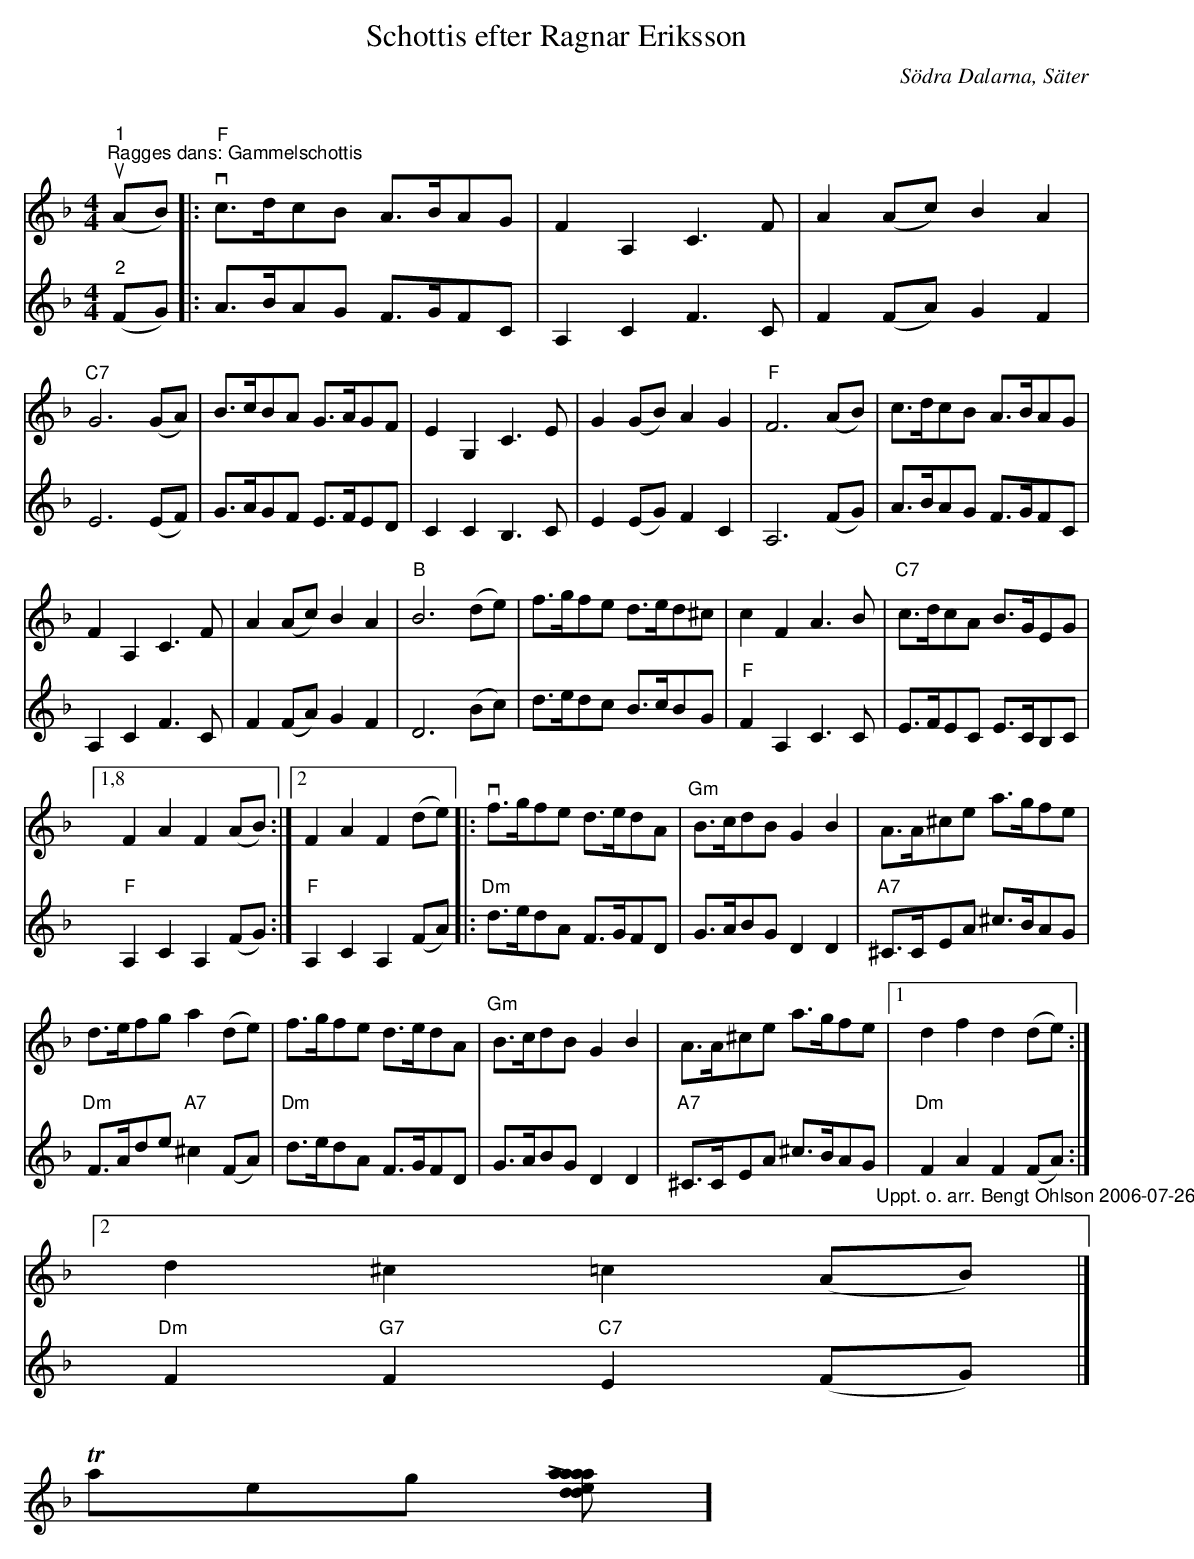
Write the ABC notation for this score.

X:1
T:Schottis efter Ragnar Eriksson
O:Södra Dalarna, Säter
Q:110
L:1/8
M:4/4
K:F
V1
"^1""^Ragges dans: Gammelschottis"u (AB) |:"F"v c>dcB A>BAG | F2 A,2 C3 F | A2 (Ac) B2 A2 |
"C7" G6 (GA) | B>cBA G>AGF | E2 G,2 C3 E | G2 (GB) A2 G2 |"F" F6 (AB) | c>dcB A>BAG |
F2 A,2 C3 F | A2 (Ac) B2 A2 |"B" B6 (de) | f>gfe d>ed^c | c2 F2 A3 B |"C7" c>dcA B>GEG |1,8
F2 A2 F2 (AB) :|2 F2 A2 F2 (de) |:v f>gfe d>edA |"Gm" B>cdB G2 B2 | A>A^ce a>gfe |
d>efg a2 (de) | f>gfe d>edA |"Gm" B>cdB G2 B2 | A>A^ce a>gfe |1 d2 f2 d2 (de) :|2
d2 ^c2 =c2 (AB) |]
V:2
"^2" (FG) |: A>BAG F>GFC | A,2 C2 F3 C | F2 (FA) G2 F2 | E6 (EF) | G>AGF E>FED | C2 C2 B,3 C |
E2 (EG) F2 C2 | A,6 (FG) | A>BAG F>GFC | A,2 C2 F3 C | F2 (FA) G2 F2 | D6 (Bc) | d>edc B>cBG |
"F" F2 A,2 C3 C | E>FEC E>CB,C |1,8"F" A,2 C2 A,2 (FG) :|2"F" A,2 C2 A,2 (FA) |:
"Dm" d>edA F>GFD | G>ABG D2 D2 |"A7" ^C>CEA ^c>BAG |"Dm" F>Ade"A7" ^c2 (FA) |
"Dm" d>edA F>GFD | G>ABG D2 D2 |"A7" ^C>CEA ^c>BAG"_Uppt. o. arr. Bengt Ohlson 2006-07-26." |1
"Dm" F2 A2 F2 (FA) :|"Dm" F2"G7" F2"C7" E2 (FG) |]
Tillhör katergorin [[Låtar med andrastämma]]
